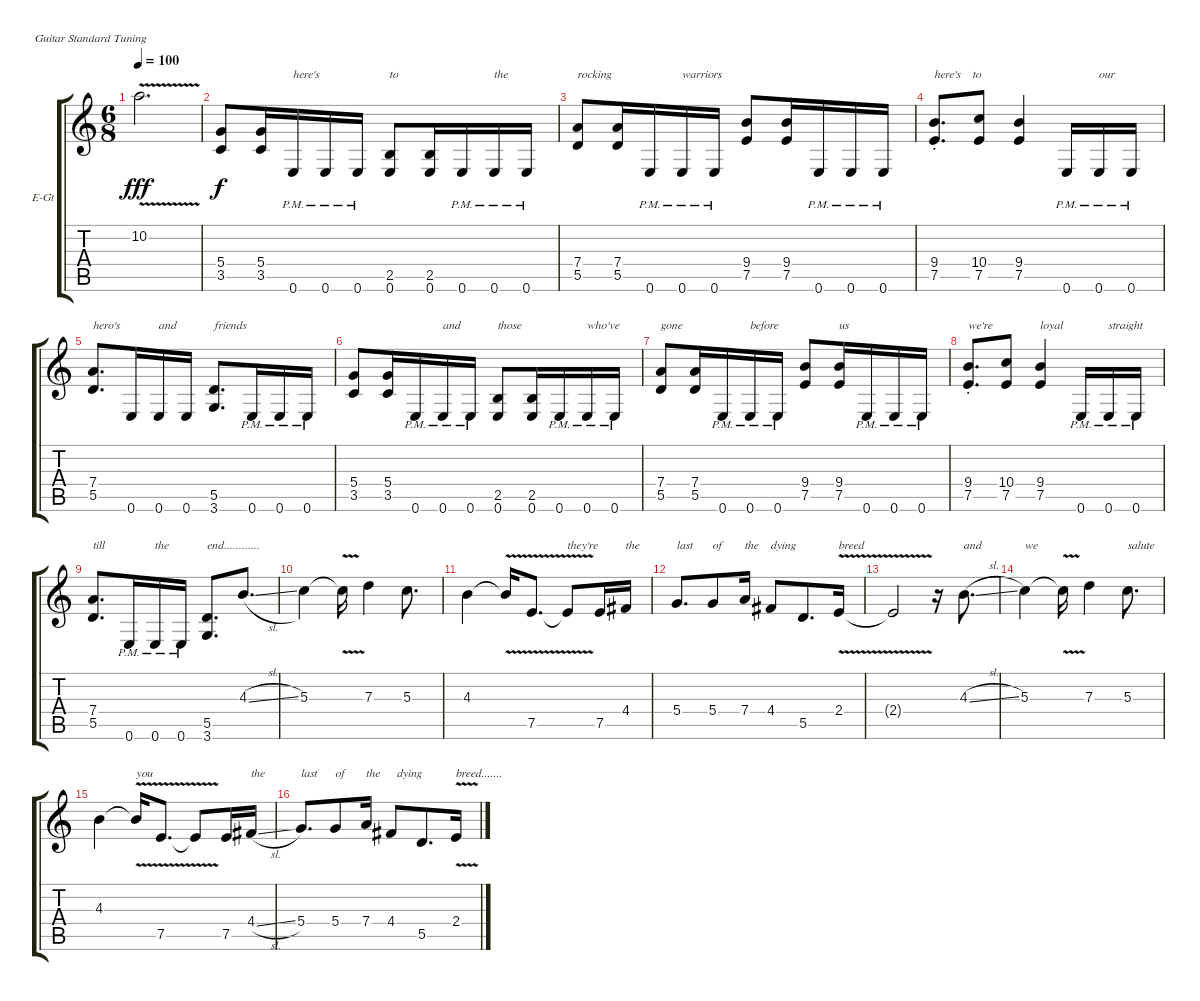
\defaultSystemsLayout 4
\bracketExtendMode groupsimilarinstruments
\firstSystemTrackNameOrientation horizontal
\otherSystemsTrackNameOrientation horizontal
\track ("Wolf Hoffmann" "E-Gt") {instrument distortionguitar}
\staff {score tabs}
\tuning (E4 B3 G3 D3 A2 E2)
\ts (6 8)
\tempo 100
\clef g2
\ks c
10.2{v t}.2{d dy fff} |
(3.5 5.4).8{dy f} (3.5 5.4).16 0.6{pm}.16{txt "here's"} 0.6{pm}.16 0.6{pm}.16 (2.5 0.6).8{txt "to"} (2.5 0.6).16 0.6{pm}.16 0.6{pm}.16{txt "the"} 0.6{pm}.16 |
(5.5 7.4).8{txt "rocking"} (7.4 5.5).16 0.6{pm}.16 0.6{pm}.16{txt "warriors"} 0.6{pm}.16 (7.5 9.4).8 (7.5 9.4).16 0.6{pm}.16 0.6{pm}.16 0.6{pm}.16 |
(7.5{st} 9.4{st}).8{d txt "here's    to"} (7.5 10.4).8 (7.5 9.4).4 0.6{pm}.16 0.6{pm}.16{txt "our"} 0.6{pm}.16 |
(5.5 7.4).8{d txt "hero's"} 0.6.16 0.6.16{txt "and"} 0.6.16 (3.6 5.5).8{d txt "friends"} 0.6{pm}.16 0.6{pm}.16 0.6{pm}.16 |
(3.5 5.4).8 (3.5 5.4).16 0.6{pm}.16 0.6{pm}.16{txt "and"} 0.6{pm}.16 (2.5 0.6).8{txt "those"} (2.5 0.6).16 0.6{pm}.16 0.6{pm}.16{txt "who've"} 0.6{pm}.16 |
(5.5 7.4).8{txt "gone"} (7.4 5.5).16 0.6{pm}.16 0.6{pm}.16{txt "before"} 0.6{pm}.16 (7.5 9.4).8 (7.5 9.4).16{txt "us"} 0.6{pm}.16 0.6{pm}.16 0.6{pm}.16 |
(7.5{st} 9.4{st}).8{d txt "we're"} (7.5 10.4).8 (7.5 9.4).4{txt "loyal"} 0.6{pm}.16 0.6{pm}.16{txt "straight"} 0.6{pm}.16 |
(5.5 7.4).8{d txt "till"} 0.6{pm}.16 0.6{pm}.16{txt "the"} 0.6{pm}.16 (3.6 5.5).8{d txt "end............"} 4.3{sl}.8{d} |
5.3.4 5.3{v t}.16 7.3.4 5.3.8{d} |
4.3.4 4.3{v t}.16 7.5{v}.8{d} 7.5{v t}.8{txt "they're"} 7.5.16 4.4.16{txt "the"} |
5.4.8{d txt "last"} 5.4.8{txt "of"} 7.4.16{txt "the"} 4.4.8{txt "dying"} 5.5.8{d} 2.4{v}.16{txt "breed"} |
2.4{t}.2 r.16 4.3{sl}.8{d txt "and"} |
5.3.4{txt "we"} 5.3{v t}.16 7.3.4 5.3.8{d txt "salute"} |
4.3.4 4.3{v t}.16{txt "you"} 7.5{v}.8{d} 7.5{v t}.8 7.5.16 4.4{sl}.16{txt "the"} |
5.4.8{d txt "last"} 5.4.8{txt "of"} 7.4.16{txt "the"} 4.4.8{txt "  dying"} 5.5.8{d} 2.4{v}.16{txt "breed......."}
